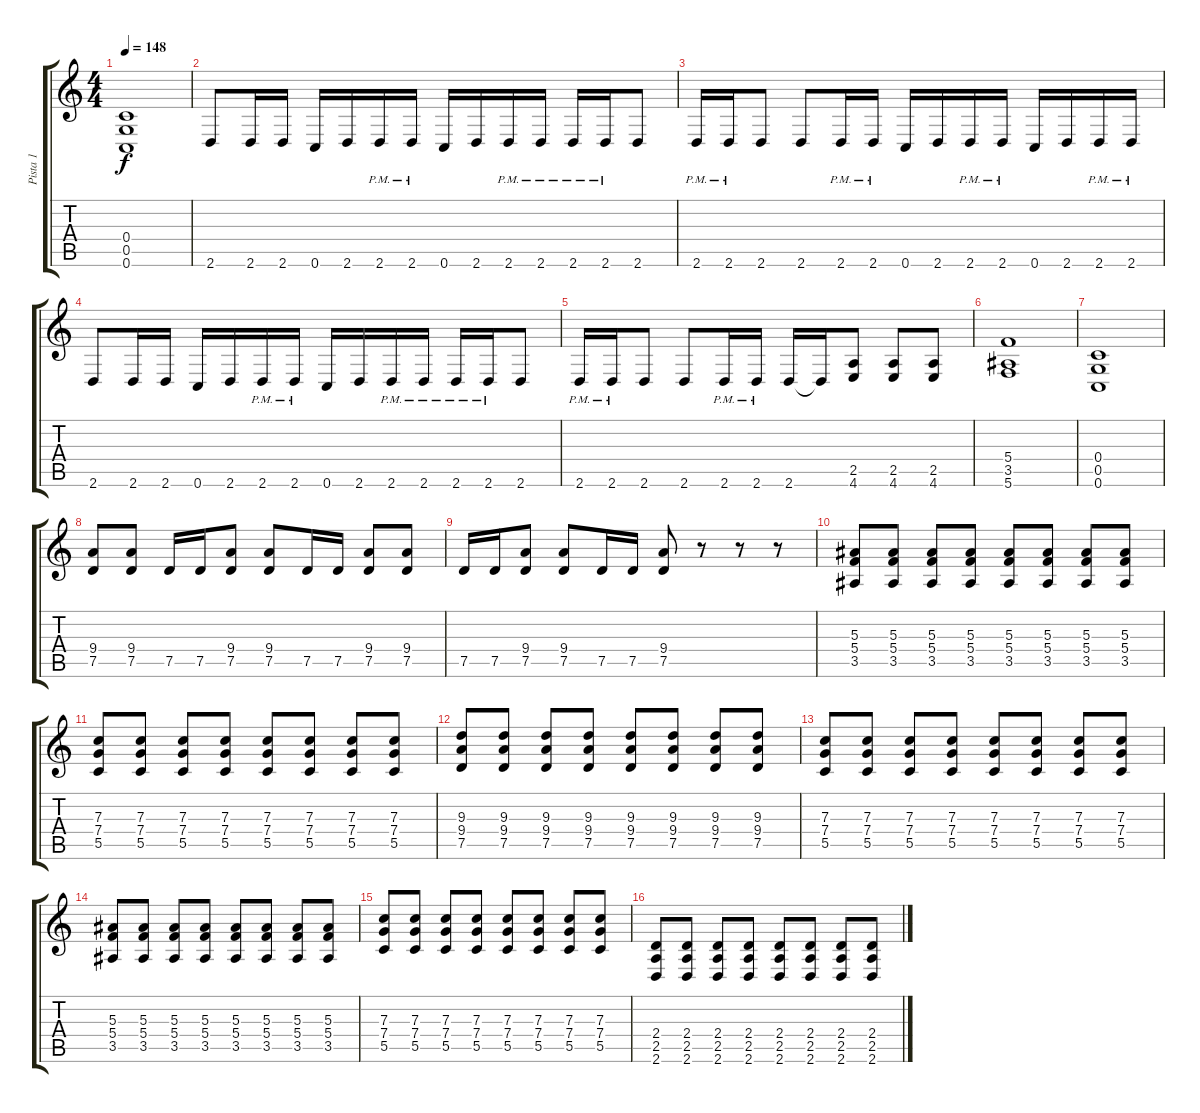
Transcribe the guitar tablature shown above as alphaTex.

\track ("Pista 1" "Pista 1") {instrument distortionguitar}
\staff {score tabs}
\tuning (D4 A3 F3 C3 G2 C2) {hide}
\ts (4 4)
\tempo 148
\clef g2
\ks c
(0.4 0.5 0.6).1{dy f} |
2.6.8 2.6.16 2.6.16 0.6.16 2.6.16 2.6{pm}.16 2.6{pm}.16 0.6.16 2.6.16 2.6{pm}.16 2.6{pm}.16 2.6{pm}.16 2.6{pm}.16 2.6.8 |
2.6{pm}.16 2.6{pm}.16 2.6.8 2.6.8 2.6{pm}.16 2.6{pm}.16 0.6.16 2.6.16 2.6{pm}.16 2.6{pm}.16 0.6.16 2.6.16 2.6{pm}.16 2.6{pm}.16 |
2.6.8 2.6.16 2.6.16 0.6.16 2.6.16 2.6{pm}.16 2.6{pm}.16 0.6.16 2.6.16 2.6{pm}.16 2.6{pm}.16 2.6{pm}.16 2.6{pm}.16 2.6.8 |
2.6{pm}.16 2.6{pm}.16 2.6.8 2.6.8 2.6{pm}.16 2.6{pm}.16 2.6.16 2.6{t}.16 (2.5 4.6).8 (2.5 4.6).8 (2.5 4.6).8 |
(5.4 3.5 5.6).1 |
(0.4 0.5 0.6).1 |
(9.4 7.5).8 (9.4 7.5).8 7.5.16 7.5.16 (9.4 7.5).8 (9.4 7.5).8 7.5.16 7.5.16 (9.4 7.5).8 (9.4 7.5).8 |
7.5.16 7.5.16 (9.4 7.5).8 (9.4 7.5).8 7.5.16 7.5.16 (9.4 7.5).8 r.8 r.8 r.8 |
(5.3 5.4 3.5).8 (5.3 5.4 3.5).8 (5.3 5.4 3.5).8 (5.3 5.4 3.5).8 (5.3 5.4 3.5).8 (5.3 5.4 3.5).8 (5.3 5.4 3.5).8 (5.3 5.4 3.5).8 |
(7.3 7.4 5.5).8 (7.3 7.4 5.5).8 (7.3 7.4 5.5).8 (7.3 7.4 5.5).8 (7.3 7.4 5.5).8 (7.3 7.4 5.5).8 (7.3 7.4 5.5).8 (7.3 7.4 5.5).8 |
(9.3 9.4 7.5).8 (9.3 9.4 7.5).8 (9.3 9.4 7.5).8 (9.3 9.4 7.5).8 (9.3 9.4 7.5).8 (9.3 9.4 7.5).8 (9.3 9.4 7.5).8 (9.3 9.4 7.5).8 |
(7.3 7.4 5.5).8 (7.3 7.4 5.5).8 (7.3 7.4 5.5).8 (7.3 7.4 5.5).8 (7.3 7.4 5.5).8 (7.3 7.4 5.5).8 (7.3 7.4 5.5).8 (7.3 7.4 5.5).8 |
(5.3 5.4 3.5).8 (5.3 5.4 3.5).8 (5.3 5.4 3.5).8 (5.3 5.4 3.5).8 (5.3 5.4 3.5).8 (5.3 5.4 3.5).8 (5.3 5.4 3.5).8 (5.3 5.4 3.5).8 |
(7.3 7.4 5.5).8 (7.3 7.4 5.5).8 (7.3 7.4 5.5).8 (7.3 7.4 5.5).8 (7.3 7.4 5.5).8 (7.3 7.4 5.5).8 (7.3 7.4 5.5).8 (7.3 7.4 5.5).8 |
(2.4 2.5 2.6).8 (2.4 2.5 2.6).8 (2.4 2.5 2.6).8 (2.4 2.5 2.6).8 (2.4 2.5 2.6).8 (2.4 2.5 2.6).8 (2.4 2.5 2.6).8 (2.4 2.5 2.6).8
